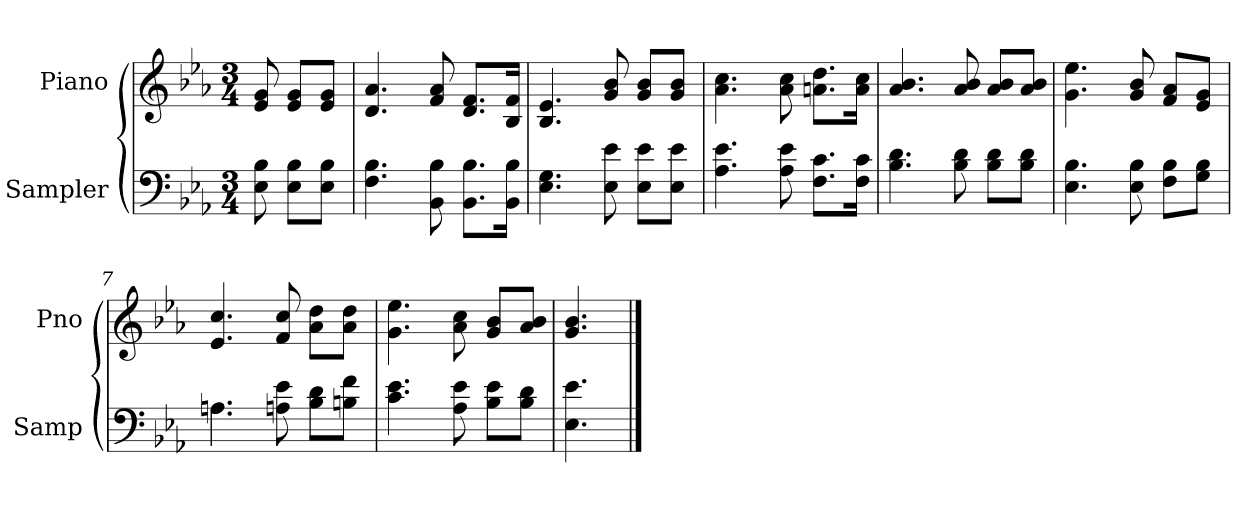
**kern	**kern
*part2	*part1
*staff2	*staff1
*I"Sampler	*I"Piano
*I'Samp	*I'Pno
*clefF4	*clefG2
*k[b-e-a-]	*k[b-e-a-]
*E-:	*E-:
*M3/4	*M3/4
=1	=1
8E- 8B-	8e- 8g
8E-\ 8B-\L	8e-/ 8g/L
8E-\ 8B-\J	8e-/ 8g/J
=2	=2
4.F 4.B-	4.d 4.a-
8BB- 8B-	8f 8a-
8.BB-\ 8.B-\L	8.d/ 8.f/L
16BB-\ 16B-\Jk	16B-/ 16f/Jk
=3	=3
4.E- 4.G	4.B- 4.e-
8E- 8e-	8g 8b-
8E-\ 8e-\L	8g/ 8b-/L
8E-\ 8e-\J	8g/ 8b-/J
=4	=4
4.A- 4.e-	4.a- 4.cc
8A- 8e-	8a- 8cc
8.F\ 8.c\L	8.an\ 8.dd\L
16F\ 16c\Jk	16a\ 16cc\Jk
=5	=5
4.B- 4.d	4.a- 4.b-
8B- 8d	8a- 8b-
8B-\ 8d\L	8a-/ 8b-/L
8B-\ 8d\J	8a-/ 8b-/J
=6	=6
4.E- 4.B-	4.g 4.ee-
8E- 8B-	8g 8b-
8F\ 8B-\L	8f/ 8a-/L
8G\ 8B-\J	8e-/ 8g/J
=7	=7
*^	*
4.A-\	4.A	4.e- 4.cc
8An 8e-	4.ryy	8f 8cc
8B-\ 8d\L	.	8a-\ 8dd\L
8Bn\ 8f\J	.	8a-\ 8dd\J
*v	*v	*
=8	=8
4.c 4.e-	4.g 4.ee-
8A- 8e-	8a- 8cc
8B-\ 8e-\L	8g/ 8b-/L
8B-\ 8d\J	8a-/ 8b-/J
=9	=9
4.E- 4.e-	4.g 4.b-
==	==
*-	*-
